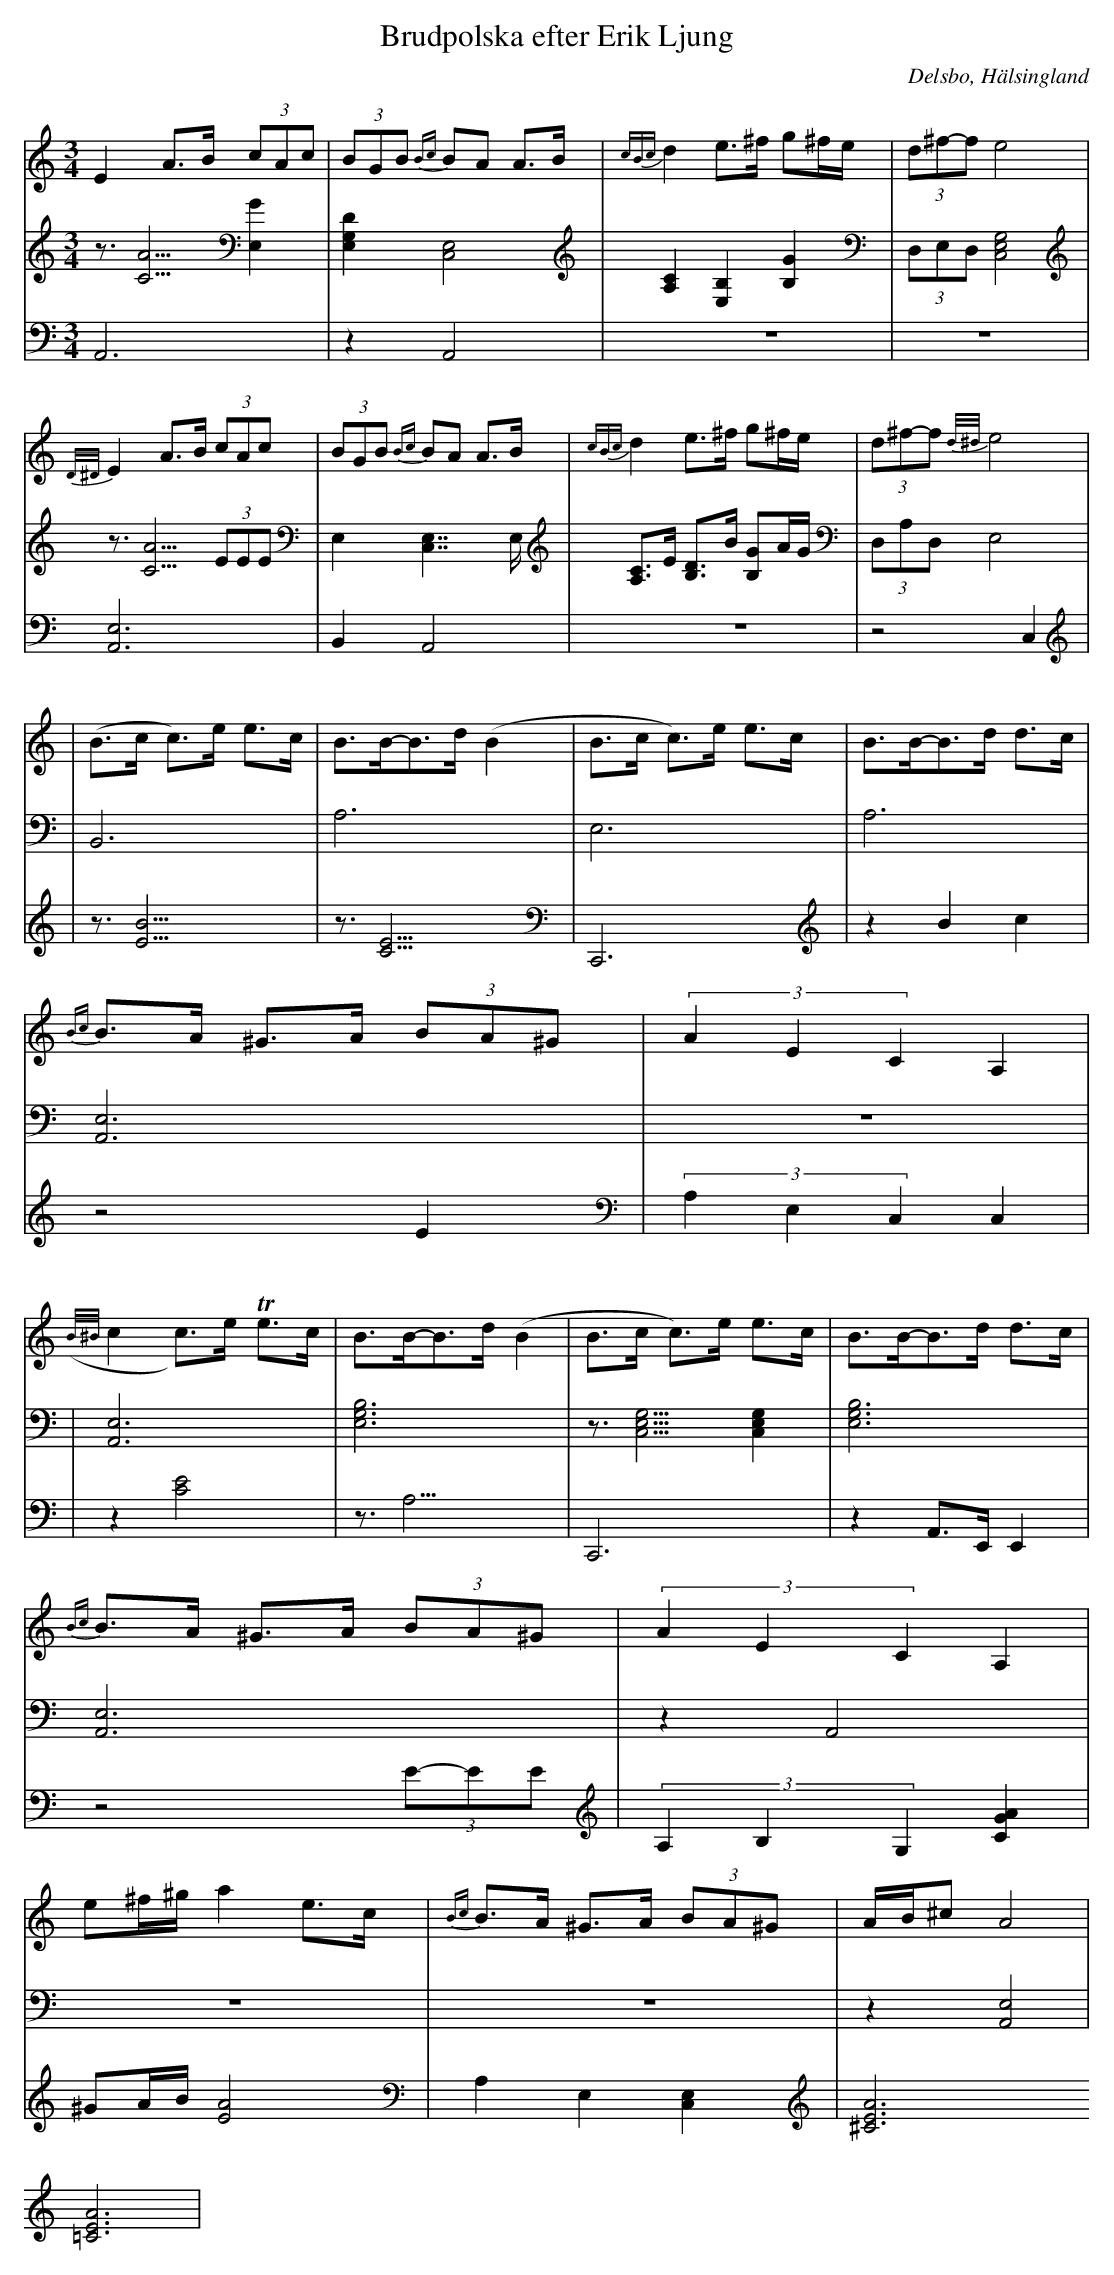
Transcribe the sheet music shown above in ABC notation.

X:1
T: Brudpolska efter Erik Ljung
Q: 105
O: Delsbo, Hälsingland
M: 3/4
L: 1/8
K: Am
V:1
V:2
V:3 =Merge
V:1
E2 A>B (3cAc| (3BGB {Bc}BA A>B|{cBc}d2 e>^f g^f/e/|(3d^f-f e4 |
{D/^D/}E2 A>B (3cAc| (3BGB {Bc}BA A>B|{cBc}d2 e>^f g^f/e/|(3d^f-f {d/^d/}e4 |
|(B>c c)>e e>c|B>B-B>d (B2|B>c c)>e e>c|B>B-B>d d>c|
{Bc}B>A ^G>A (3BA^G|(3A2E2C2 A,2|
({B/^B/}c2 c)>e Te>c|B>B-B>d (B2|B>c c)>e e>c|B>B-B>d d>c|
{Bc}B>A ^G>A (3BA^G|(3A2E2C2 A,2|
e^f/^g/ a2 e>c|{Bc}B>A ^G>A (3BA^G|A/B/^c A4|
V:2
z3/2[A5/2C5/2] [E,2G2]|[D2E,2G,2] [C,4E,4]|[A,2C2] [E,2B,2] [B,2G2]|(3D,E,D, [E,4G,4C,4]|
z3/2 [A5/2C5/2] (3EEE|E,2 [C,7/2E,7/2]E,/|[A,C]>E [B,D]>B [B,G]A/G/|(3D,A,D, [E,4]|
|[B,,6]|[A,6]|E,6|A,6|
[A,,6E,6]|z6|
|[A,,6E,6]|[E,6G,6B,6]|z3/2[E,5/2G,5/2C,5/2] [E,2G,2C,2]|[E,6G,6B,6]|
[A,,6E,6]|z2 A,,4|
z6|z6|z2 [A,,4E,4]|
V:3
A,,6|z2 A,,4|z6|z6|
[A,,6E,6]|B,,2 A,,4|z6|z4  C,2|
|z3/2[B9/2E9/2]|z3/2[C9/2E9/2]|C,,6|z2 B2 c2|
z4 E2|(3A,2E,2C,2 [C,2]|
|z2 [C4E4]|z3<A,3|C,,6|z2 A,,>E,, E,,2|
z4 (3E-EE|(3A,2B,2G,2 [G2A2C2]|
^GA/B/ [A4E4]|A,2 E,2 [C,2E,2]|[A6^C6E6] [A6=C6E6]|
